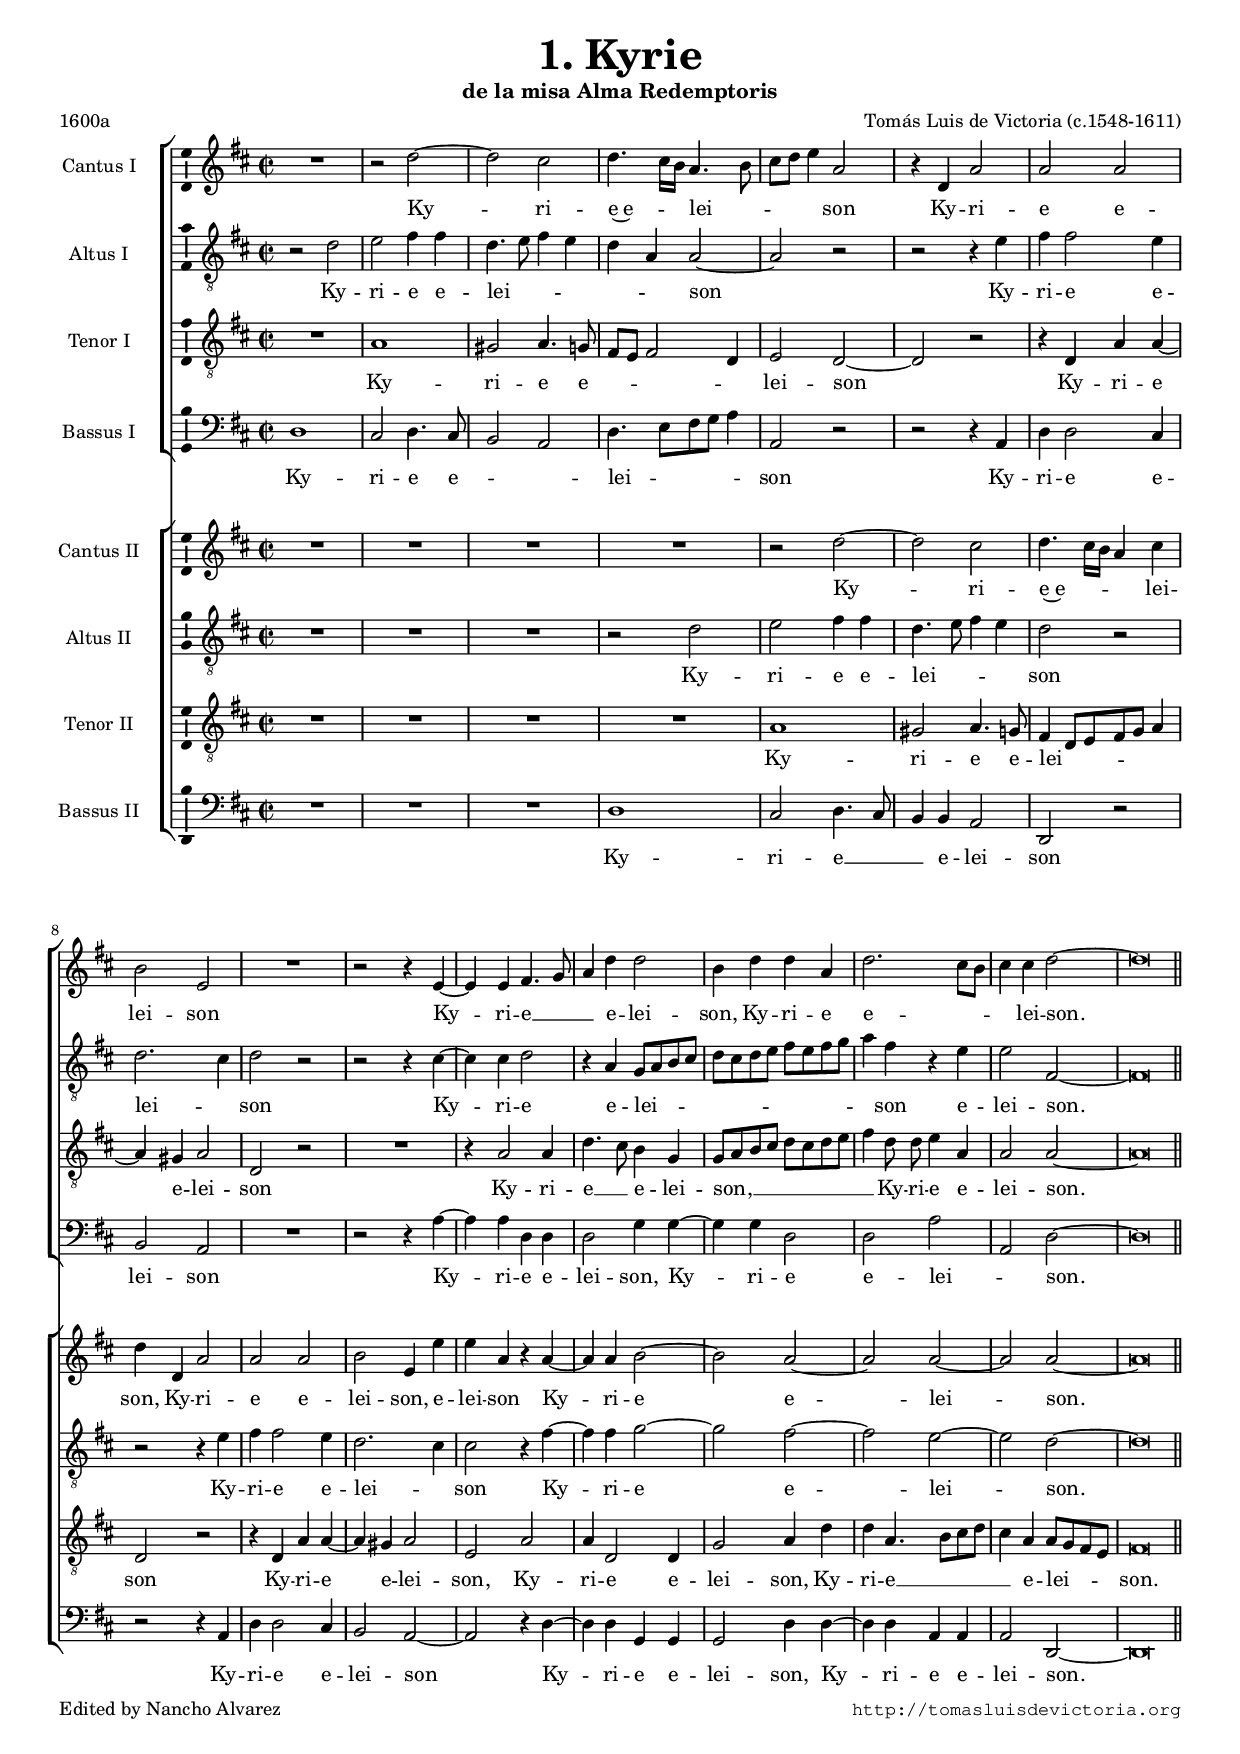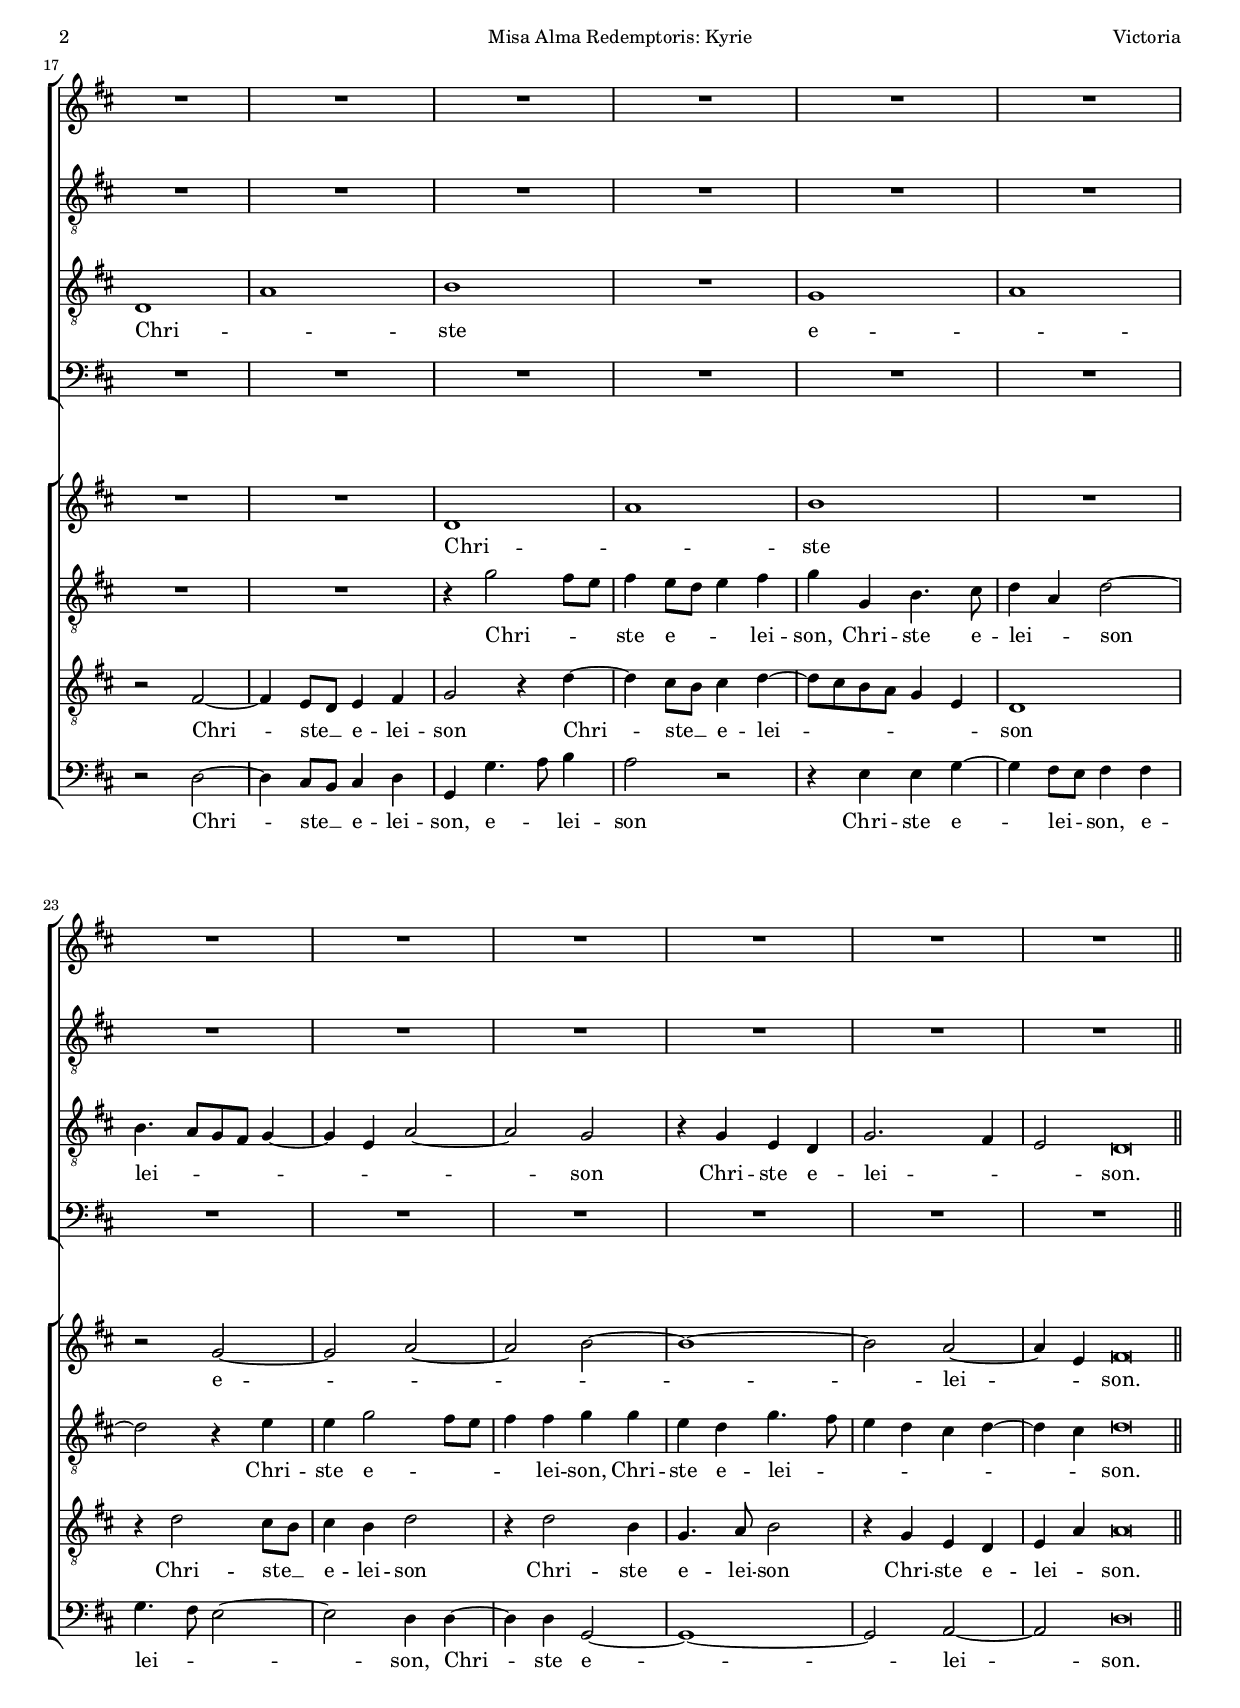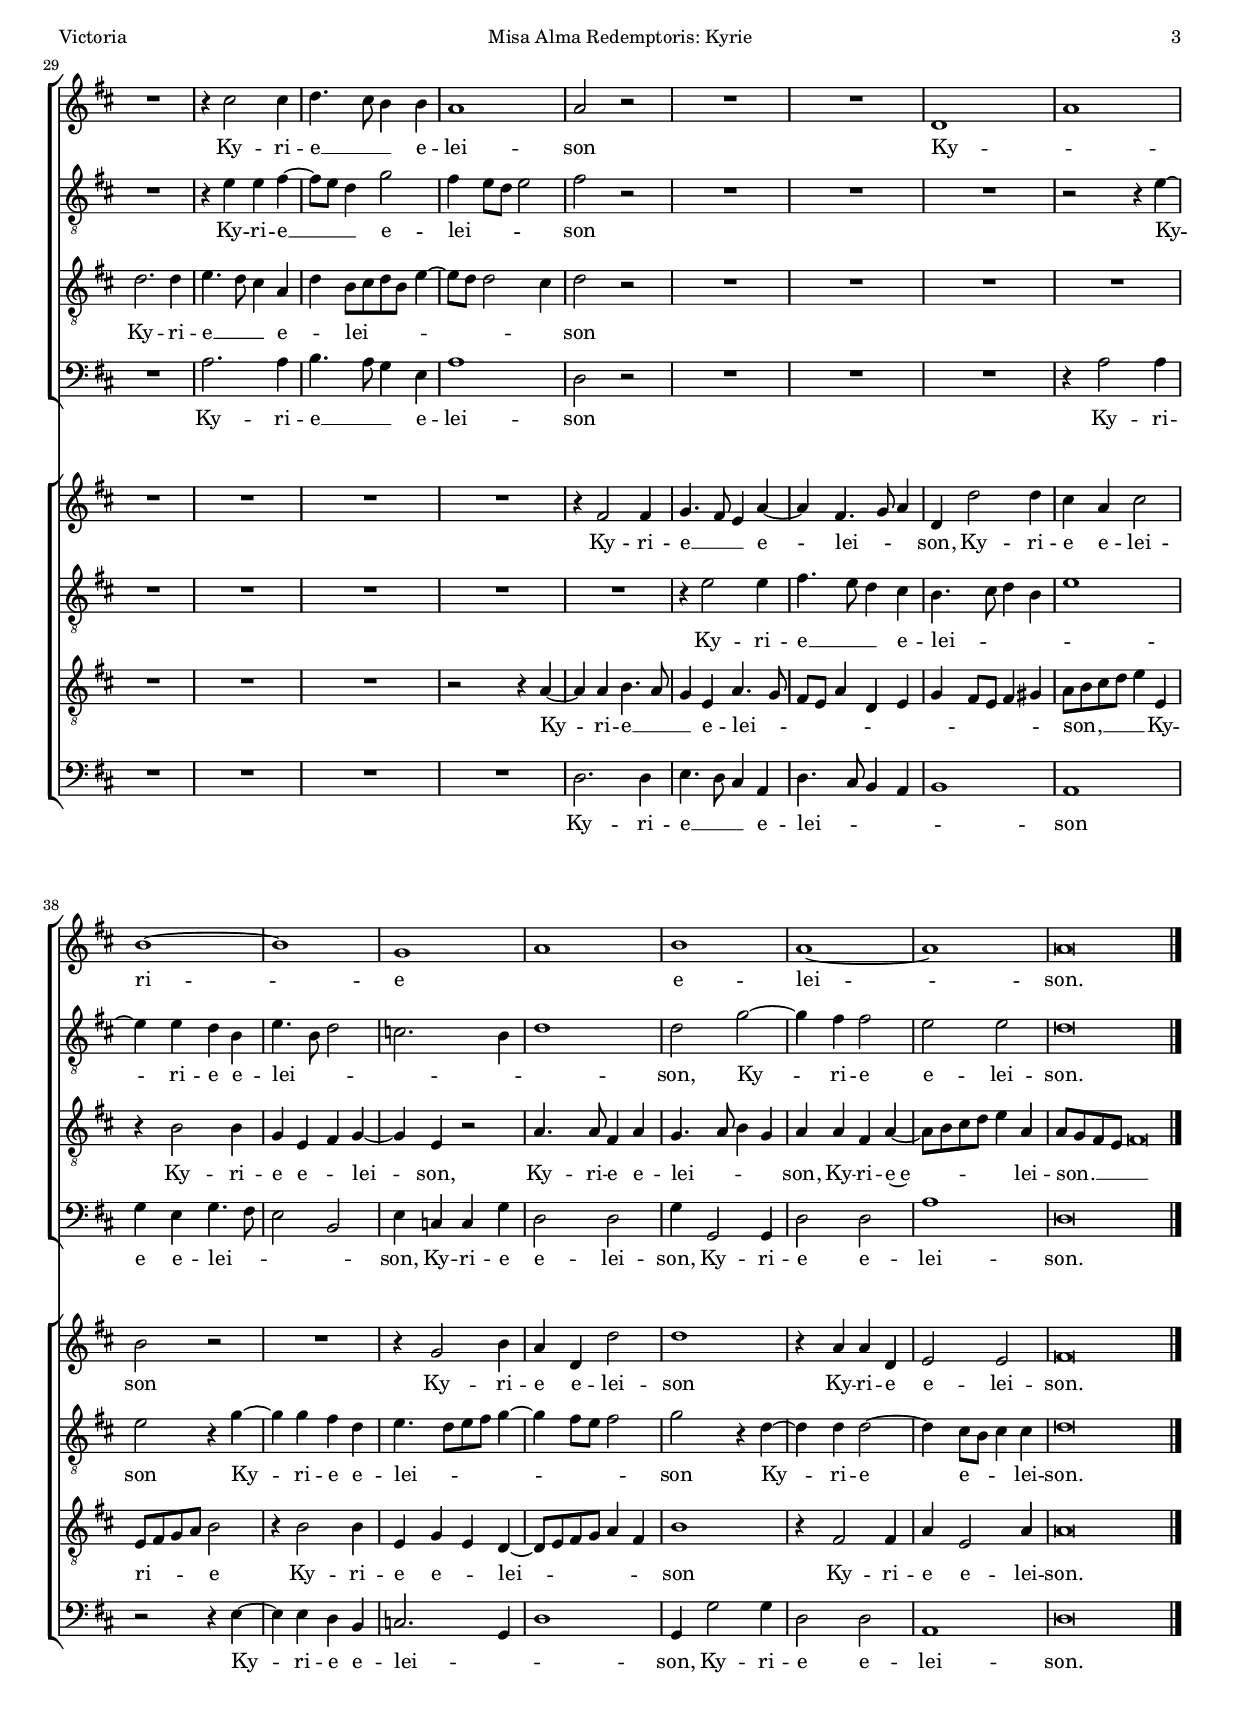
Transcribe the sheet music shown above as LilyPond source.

\version "2.18.0"

#(set-default-paper-size "a4")
#(set-global-staff-size 16.2)
#(ly:set-option 'point-and-click #f)
%mobile -s10.5 -i1.2

italicas=\override LyricText.font-shape = #'italic
rectas=\override LyricText.font-shape = #'upright
ss=\once \set suggestAccidentals = ##t
incipitwidth = 20

htitle="Misa Alma Redemptoris: Kyrie"
hcomposer="Victoria"

\header {
	title=\markup{\fontsize #3 "1. Kyrie"}
	subtitle=\markup{"de la misa Alma Redemptoris"}
	%title=\markup{\column{" " " " " " \fontsize #4 "1. Kyrie" }}
	%subtitle=\markup{\column{" " "de la misa Alma Redemptoris" " " " " " " " " }}
	composer="Tomás Luis de Victoria (c.1548-1611)"
        pdfauthor=\composer
	%opus="(-)"
	poet="1600a"
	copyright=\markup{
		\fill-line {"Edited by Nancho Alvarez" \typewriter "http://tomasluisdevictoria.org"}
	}
%	tagline=""
}


global={\key f \major \time 2/2  \skip 1*16 \bar "||" \break 
					\skip 1*12 \bar "||" \break
					\skip 1*17 \bar "|."
}

cantus={
	R1*4/4 |
	r2 f'' ~ |
	f'' e'' |
	f''4. e''16 d'' c''4. d''8 |
%5
	e'' f'' g''4 c''2 |
	r4 f' c''2 |
	c'' c'' |
	d'' g' |
	R1*4/4 |
%10
	r2 r4 g' ~ |
	g' g' a'4. bes'8 |
	c''4 f'' f''2 |
	d''4 f'' f'' c'' |
	f''2. e''8 d'' |
%15
	e''4 e'' f''2 ~
	f''\breve*1/2
	R1*4/4 |
	R1*4/4 |
	R1*4/4 |
%20
	R1*4/4 |
	R1*4/4 |
	R1*4/4 |
	R1*4/4 |
	R1*4/4 |
%25
	R1*4/4 |
	R1*4/4 |
	R1*4/4 |
	R1*4/4 |
	R1*4/4 |
%30
	r4 e''2 e''4 |
	f''4. e''8 d''4 d'' |
	c''1 |
	c''2 r |
	R1*4/4 |
%35
	R1*4/4 |
	f'1 |
	c'' | %\break
	d'' ~ |
	d'' |
%40
	bes' |
	c'' |
	d'' |
	c'' ~ |
	c'' |
%45
	c''\breve*1/2

}

altus={
	r2 f' |
	g' a'4 a' |
	f'4. g'8 a'4 g' |
	f' c' c'2 ~ |
%5
	c' r |
	r r4 g' |
	a' a'2 g'4 |
	f'2. e'4 |
	f'2 r |
%10
	r r4 e' ~ |
	e' e' f'2 |
	r4 c' bes8 c' d' e' |
	f' e' f' g' a' g' a' bes' |
	c''4 a' r g' |
%15
	g'2 a2 ~
	a\breve*1/2
	R1*4/4 |
	R1*4/4 |
	R1*4/4 |
%20
	R1*4/4 |
	R1*4/4 |
	R1*4/4 |
	R1*4/4 |
	R1*4/4 |
%25
	R1*4/4 |
	R1*4/4 |
	R1*4/4 |
	R1*4/4 |
	R1*4/4 |
%30
	r4 g' g' a' ~ |
	a'8 g' f'4 bes'2 |
	a'4 g'8 f' g'2 |
	a' r |
	R1*4/4 |
%35
	R1*4/4 |
	R1*4/4 |
	r2 r4 g' ~ |
	g' g' f' d' |
	g'4. d'8 f'2 |
%40
	ees'2. d'4 |
	f'1 |
	f'2 bes' ~ |
	bes'4 a' a'2 |
	g' g' |
%45
	f'\breve*1/2 
}

tenor={
	R1*4/4 |
	c'1 |
	b2 c'4. bes8 |
	a g a2 f4 |
%5
	g2 f ~ |
	f r |
	r4 f c' c' ~ |
	c' b c'2 |
	f r |
%10
	R1*4/4 |
	r4 c'2 c'4 |
	f'4. e'8 d'4 bes |
	bes8 c' d' e' f' e' f' g' |
	\set Staff.autoBeaming = ##f
	a'4 f'8 f' g'4 c' |
	\set Staff.autoBeaming = ##t
%15
	c'2 c'2 ~
	c'\breve*1/2
	f1 |
	c' |
	d' |
%20
	R1*4/4 |
	bes1 |
	c' |
	d'4.  c'8[ bes a] bes4 ~ |
	bes g c'2 ~ |
%25
	c' bes |
	r4 bes g f |
	bes2. a4 |
	g2 f\breve*1/4 |
	f'2. f'4 |
%30
	g'4. f'8 e'4 c' |
	f'  d'8[ e' f' d'] g'4 ~ |
	g'8 f' f'2 e'4 |
	f'2 r |
	R1*4/4 |
%35
	R1*4/4 |
	R1*4/4 |
	R1*4/4 |
	r4 d'2 d'4 |
	bes g a bes ~ |
%40
	bes g r2 |
	c'4. c'8 a4 c' |
	bes4. c'8 d'4 bes |
	c' c' a c' ~ |
	c'8 d' e' f' g'4 c' |
%45
	c'8 bes a g a\breve*1/4 
}

bassus={
	f1 |
	e2 f4. e8 |
	d2 c |
	f4.  g8[ a bes] c'4 |
%5
	c2 r |
	r r4 c |
	f f2 e4 |
	d2 c |
	R1*4/4 |
%10
	r2 r4 c' ~ |
	c' c' f f |
	f2 bes4 bes ~ |
	bes bes f2 |
	f c' |
%15
	c f2 ~
	f\breve*1/2
	R1*4/4 |
	R1*4/4 |
	R1*4/4 |
%20
	R1*4/4 |
	R1*4/4 |
	R1*4/4 |
	R1*4/4 |
	R1*4/4 |
%25
	R1*4/4 |
	R1*4/4 |
	R1*4/4 |
	R1*4/4 |
	R1*4/4 |
%30
	c'2. c'4 |
	d'4. c'8 bes4 g |
	c'1 |
	f2 r |
	R1*4/4 |
%35
	R1*4/4 |
	R1*4/4 |
	r4 c'2 c'4 |
	bes g bes4. a8 |
	g2 d |
%40
	g4 ees ees bes |
	f2 f |
	bes4 bes,2 bes,4 |
	f2 f |
	c'1 |
%45
	f\breve*1/2 
	
}

cantusdos={
	R1*4/4 |
	R1*4/4 |
	R1*4/4 |
	R1*4/4 |
%5
	r2 f'' ~ |
	f'' e'' |
	f''4. e''16 d'' c''4 e'' |
	f'' f' c''2 |
	c'' c'' |
%10
	d'' g'4 g'' |
	g'' c'' r c'' ~ |
	c'' c'' d''2 ~ |
	d'' c'' ~ |
	c'' c'' ~ |
%15
	c'' c''2 ~
	c''\breve*1/2
	R1*4/4 |
	R1*4/4 |
	f'1 |
%20
	c'' |
	d'' |
	R1*4/4 |
	r2 bes' ~ |
	bes' c'' ~ |
%25
	c'' d'' ~ |
	d''1 ~ |
	d''2 c'' ~ |
	c''4 g' a'\breve*1/4 |
	R1*4/4 |
%30
	R1*4/4 |
	R1*4/4 |
	R1*4/4 |
	r4 a'2 a'4 |
	bes'4. a'8 g'4 c'' ~ |
%35
	c'' a'4. bes'8 c''4 |
	f' f''2 f''4 |
	e'' c'' e''2 |
	d'' r |
	R1*4/4 |
%40
	r4 bes'2 d''4 |
	c'' f' f''2 |
	f''1 |
	r4 c'' c'' f' |
	g'2 g' |
%45
	a'\breve*1/2
	
}

altusdos={
	R1*4/4 |
	R1*4/4 |
	R1*4/4 |
	r2 f' |
%5
	g' a'4 a' |
	f'4. g'8 a'4 g' |
	f'2 r |
	r r4 g' |
	a' a'2 g'4 |
%10
	f'2. e'4 |
	e'2 r4 a' ~ |
	a' a' bes'2 ~ |
	bes' a' ~ |
	a' g' ~ |
%15
	g' f'2 ~
	f'\breve*1/2
	R1*4/4 |
	R1*4/4 |
	r4 bes'2 a'8 g' |
%20
	a'4 g'8 f' g'4 a' |
	bes' bes d'4. e'8 |
	f'4 c' f'2 ~ |
	f' r4 g' |
	g' bes'2 a'8 g' |
%25
	a'4 a' bes' bes' |
	g' f' bes'4. a'8 |
	g'4 f' e' f' ~ |
	f' e' f'\breve*1/4 |
	R1*4/4 |
%30
	R1*4/4 |
	R1*4/4 |
	R1*4/4 |
	R1*4/4 |
	r4 g'2 g'4 |
%35
	a'4. g'8 f'4 e' |
	d'4. e'8 f'4 d' |
	g'1 |
	g'2 r4 bes' ~ |
	bes' bes' a' f' |
%40
	g'4.  f'8[ g' a'] bes'4 ~ |
	bes' a'8 g' a'2 |
	bes' r4 f' ~ |
	f' f' f'2 ~ |
	f'4 e'8 d' e'4 e' |
%45
	f'\breve*1/2 
}

tenordos={
	R1*4/4 |
	R1*4/4 |
	R1*4/4 |
	R1*4/4 |
%5
	c'1 |
	b2 c'4. bes8 |
	a4  f8[ g a bes] c'4 |
	f2 r |
	r4 f c' c' ~ |
%10
	c' b c'2 |
	g c' |
	c'4 f2 f4 |
	bes2 c'4 f' |
	f' c'4. d'8 e' f' |
%15
	e'4 c' c'8 bes a g |
	a\breve*1/2 |
	r2 a ~ |
	a4 g8 f g4 a |
	bes2 r4 f' ~ |
%20
	f' e'8 d' e'4 f' ~ |
	f'8 e' d' c' bes4 g |
	f1 |
	r4 f'2 e'8 d' |
	e'4 d' f'2 |
%25
	r4 f'2 d'4 |
	bes4. c'8 d'2 |
	r4 bes g f |
	g c' c'\breve*1/4 |
	R1*4/4 |
%30
	R1*4/4 |
	R1*4/4 |
	r2 r4 c' ~ |
	c' c' d'4. c'8 |
	bes4 g c'4. bes8 |
%35
	a g c'4 f g |
	bes a8 g a4 b |
	c'8 d' e' f' g'4 g |
	g8 a bes c' d'2 |
	r4 d'2 d'4 |
%40
	g bes g f ~ |
	f8 g a bes c'4 a |
	d'1 |
	r4 a2 a4 |
	c' g2 c'4 |
%45
	c'\breve*1/2 
}

bassusdos={
	R1*4/4 |
	R1*4/4 |
	R1*4/4 |
	f1 |
%5
	e2 f4. e8 |
	d4 d c2 |
	f, r |
	r r4 c |
	f f2 e4 |
%10
	d2 c ~ |
	c r4 f ~ |
	f f bes, bes, |
	bes,2 f4 f ~ |
	f f c c |
%15
	c2 f, ~ |
	f,\breve*1/2 |
	r2 f ~ |
	f4 e8 d e4 f |
	bes, bes4. c'8 d'4 |
%20
	c'2 r |
	r4 g g bes ~ |
	bes a8 g a4 a |
	bes4. a8 g2 ~ |
	g f4 f ~ |
%25
	f f bes,2 ~ |
	bes,1 ~ |
	bes,2 c ~ |
	c f\breve*1/4 |
	R1*4/4 |
%30
	R1*4/4 |
	R1*4/4 |
	R1*4/4 |
	f2. f4 |
	g4. f8 e4 c |
%35
	f4. e8 d4 c |
	d1 |
	c |
	r2 r4 g ~ |
	g g f d |
%40
	ees2. bes,4 |
	f1 |
	bes,4 bes2 bes4 |
	f2 f |
	c1 |
%45
	f\breve*1/2 
}

textocantus=\lyricmode{
Ky -- _ ri -- e~e --  _ _ lei -- _ _ _ _ son
Ky -- ri -- e e -- lei -- son
Ky -- _ ri -- e __ _ _ e -- lei -- son,
Ky -- ri -- e e -- _ _ _ lei -- son. _
Ky -- ri -- e __ _ _ e -- lei -- son
Ky -- _ ri -- _ e _ e -- lei -- _ son. 
}

textoaltus=\lyricmode{
Ky -- ri -- e e -- lei -- _ _ _ _ _ son _
Ky -- ri -- e e -- lei -- _ son
Ky -- _ ri -- e e -- lei -- _ _ _ _ _ _ _ _ _ _ _ _ son
e -- lei -- son. _
Ky -- ri -- e __ _ _ _ e -- lei -- _ _ _ son
Ky -- _ ri -- e e -- lei -- _ _ _ _ _ son,
Ky -- _ ri -- e e -- lei -- son.
}

textotenor=\lyricmode{
Ky -- ri -- e e -- _ _ _ _ lei -- son _
Ky -- ri -- e _ e -- lei -- son
Ky -- ri -- e __ _ e -- lei -- son, __ _ _ _ _ _ _ _ _ 
Ky -- ri -- e e -- lei -- son. _
Chri -- _ ste
e -- _ lei -- _ _ _ _ _ _ _ _ son
Chri -- ste e -- lei -- _ _ son.
Ky -- ri -- e __ _ _ e -- _ lei -- _ _ _ _ _ _ _ _ son
Ky -- ri -- e e -- _ lei -- _ son,
Ky -- ri -- e e -- lei -- _ _ _ son,
Ky -- ri -- e~e -- _ _ _ _ _ lei -- son. __ _ _ _ _ 
}

textobassus=\lyricmode{
Ky -- ri -- e e -- _ _ lei -- _ _ _ _ son
Ky -- ri -- e e -- lei -- son
Ky -- _ ri -- e e -- lei -- son,
Ky -- _ ri -- e e -- lei -- _ son. _
Ky -- ri -- e __ _ _ e -- lei -- son
Ky -- ri -- e e -- lei -- _ _ _ son,
Ky -- ri -- e e -- lei -- son,
Ky -- ri -- e e -- lei -- son.
}


textocantusdos=\lyricmode{
Ky -- _ ri -- e~e -- _ _ _ lei -- son,
Ky -- ri -- e e -- lei -- son,
e -- lei -- son
Ky -- _ ri -- e _ e -- _ lei -- _ son. _
Chri -- _ ste e -- _ _ _ _ _ _ lei -- _ _ son.
Ky -- ri -- e __ _ _ e -- _ lei -- _ _ son,
Ky -- ri -- e e -- lei -- son
Ky -- ri -- e e -- lei -- son
Ky -- ri -- e e -- lei -- son.
}

textoaltusdos=\lyricmode{
Ky -- ri -- e e -- lei -- _ _ _ son
Ky -- ri -- e e -- lei -- _ son
Ky -- _ ri -- e _ e -- _ lei -- _ son. _
Chri -- _ _ ste e -- _ _ lei -- son,
Chri -- ste e -- lei -- _ son _
Chri -- ste e -- _ _ _ lei -- son,
Chri -- ste e -- lei -- _ _ _ _ _ _ _ son.
Ky -- ri -- e __ _ _ e -- lei -- _ _ _ _ son
Ky -- _ ri -- e e -- lei -- _ _ _ _ _ _ _ _ son
Ky -- _ ri -- e _ e -- _ _ lei -- son. 
}

textotenordos=\lyricmode{
Ky -- ri -- e e -- lei -- _ _ _ _ _ son
Ky -- ri -- e _ e -- lei -- son,
Ky -- ri -- e e -- lei -- son,
Ky -- ri -- e __ _ _ _ _ e -- lei -- _ _ _ son.
Chri -- _ ste __ _ e -- lei -- son
Chri -- _ ste __ _ e -- lei -- _ _ _ _ _ _ son
Chri -- ste __ _ e -- lei -- son
Chri -- ste e -- lei -- son
Chri -- ste e -- lei -- _ son.
Ky -- _ ri -- e __ _ _ e -- lei -- _ _ _ _ _ _ _ _ _ _ _ son, __ _ _ _ _ 
Ky -- ri -- _ _ _ e
Ky -- ri -- e e -- _ lei -- _ _ _ _ _ _ son
Ky -- ri -- e e -- lei -- son. 
}

textobassusdos=\lyricmode{
Ky -- ri -- e __ _ _ e -- lei -- son
Ky -- ri -- e e -- lei -- son _
Ky -- _ ri -- e e -- lei -- son,
Ky -- _ ri -- e e -- lei -- son. _
Chri -- _ ste __ _ e -- lei -- son,
e -- _ lei -- son
Chri -- ste e -- _ lei -- _ son, 
e -- lei -- _ _ _ son,
Chri -- _ ste e -- _ _ lei -- _ son.
Ky -- ri -- e __ _ _ e -- lei -- _ _ _ _ son
Ky -- _ ri -- e e -- lei -- _ _ son,
Ky -- ri -- e e -- lei -- son. 
}


incipitcantus=\markup{
	\score{
		{ 
		\set Staff.instrumentName="Cantus I  "
		\override NoteHead.style = #'neomensural
		\override Rest.style = #'neomensural
		\override Staff.TimeSignature.style = #'neomensural
		\cadenzaOn 
		\clef "petrucci-g"
		\key f \major
		\time 4/4
		f''\breve
		} 
	\layout {
		\context {\Voice
			\remove Ligature_bracket_engraver
			\consists Mensural_ligature_engraver
		}
		line-width=\incipitwidth
		indent = 0
	}
	}
}

incipitaltus=\markup{
	\score{
		{ 
		\set Staff.instrumentName="Altus I   "
		\override NoteHead.style = #'neomensural 
		\override Rest.style = #'neomensural
		\override Staff.TimeSignature.style = #'neomensural
		\cadenzaOn 
		\clef "petrucci-c2"
		\key f \major
		\time 4/4
		f'1
		} 
	\layout {
		\context {\Voice
			\remove Ligature_bracket_engraver
			\consists Mensural_ligature_engraver
		}
		line-width=\incipitwidth
		indent = 0
	}
	}
}

incipittenor=\markup{
	\score{
		{ 
		\set Staff.instrumentName="Tenor I   "
		\override NoteHead.style = #'neomensural 
		\override Rest.style = #'neomensural
		\override Staff.TimeSignature.style = #'neomensural
		\cadenzaOn 
		\clef "petrucci-c3"
		\key f \major
		\time 4/4
		c'\breve
		} 
	\layout {
		\context {\Voice
			\remove Ligature_bracket_engraver
			\consists Mensural_ligature_engraver
		}
		line-width=\incipitwidth
		indent=0
	}
	}
}

incipitbassus=\markup{
	\score{
		{ 
		\set Staff.instrumentName="Bassus I  "
		\override NoteHead.style = #'neomensural 
		\override Rest.style = #'neomensural
		\override Staff.TimeSignature.style = #'neomensural
		\cadenzaOn 
		\clef "petrucci-c4"
		\key f \major
		\time 4/4
		f\breve
		} 
	\layout {
		\context {\Voice
			\remove Ligature_bracket_engraver
			\consists Mensural_ligature_engraver
		}
		line-width=\incipitwidth
		indent = 0
	}
	}
}

incipitcantusdos=\markup{
	\score{
		{ 
		\set Staff.instrumentName="Cantus II "
		\override NoteHead.style = #'neomensural
		\override Rest.style = #'neomensural
		\override Staff.TimeSignature.style = #'neomensural
		\cadenzaOn 
		\clef "petrucci-g"
		\key f \major
		\time 4/4
		f''\breve
		} 
	\layout {
		\context {\Voice
			\remove Ligature_bracket_engraver
			\consists Mensural_ligature_engraver
		}
		line-width=\incipitwidth
		indent = 0
	}
	}
}

incipitaltusdos=\markup{
	\score{
		{ 
		\set Staff.instrumentName="Altus II  "
		\override NoteHead.style = #'neomensural 
		\override Rest.style = #'neomensural
		\override Staff.TimeSignature.style = #'neomensural
		\cadenzaOn 
		\clef "petrucci-c2"
		\key f \major
		\time 4/4
		f'1
		} 
	\layout {
		\context {\Voice
			\remove Ligature_bracket_engraver
			\consists Mensural_ligature_engraver
		}
		line-width=\incipitwidth
		indent = 0
	}
	}
}

incipittenordos=\markup{
	\score{
		{ 
		\set Staff.instrumentName="Tenor II  "
		\override NoteHead.style = #'neomensural 
		\override Rest.style = #'neomensural
		\override Staff.TimeSignature.style = #'neomensural
		\cadenzaOn 
		\clef "petrucci-c3"
		\key f \major
		\time 4/4
		c'\breve
		} 
	\layout {
		\context {\Voice
			\remove Ligature_bracket_engraver
			\consists Mensural_ligature_engraver
		}
		line-width=\incipitwidth
		indent=0
	}
	}
}

incipitbassusdos=\markup{
	\score{
		{ 
		\set Staff.instrumentName="Bassus II "
		\override NoteHead.style = #'neomensural 
		\override Rest.style = #'neomensural
		\override Staff.TimeSignature.style = #'neomensural
		\cadenzaOn 
		\clef "petrucci-c4"
		\key f \major
		\time 4/4
		f\breve
		} 
	\layout {
		\context {\Voice
			\remove Ligature_bracket_engraver
			\consists Mensural_ligature_engraver
		}
		line-width=\incipitwidth
		indent = 0
	}
	}
}


\score {\transpose c' a{
<<
\new ChoirStaff<<

	\new Staff <<\global
	\new Voice="v1" {
		%\set Staff.instrumentName=\incipitcantus
		\set Staff.instrumentName="Cantus I "
		\clef "treble"
		\cantus }
	\new Lyrics \lyricsto "v1" {\textocantus }
	>>

	
	\new Staff << \global
	\new Voice="v2" {
		%\set Staff.instrumentName=\incipitaltus
		\set Staff.instrumentName="Altus I "
		\clef "G_8" 
		\altus}
	\new Lyrics \lyricsto "v2" {\textoaltus }
	>>

	
	\new Staff <<\global
	\new Voice="v3" {
		%\set Staff.instrumentName=\incipittenor
		\set Staff.instrumentName="Tenor I "
		\clef "G_8"
		\tenor }
	\new Lyrics \lyricsto "v3" {\textotenor }
	>>
	

	\new Staff <<\global
	\new Voice="v4" {
		%\set Staff.instrumentName=\incipitbassus
		\set Staff.instrumentName="Bassus I "
		\clef "bass" 
		\bassus }
	\new Lyrics \lyricsto "v4" {\textobassus }
	>>
	
>>

\new ChoirStaff<<

	\new Staff <<\global
	\new Voice="v5" {
		%\set Staff.instrumentName=\incipitcantusdos
		\set Staff.instrumentName="Cantus II "
		\clef "treble"
		\cantusdos }
	\new Lyrics \lyricsto "v5" {\textocantusdos }
	>>

	
	\new Staff << \global
	\new Voice="v6" {
		%\set Staff.instrumentName=\incipitaltusdos
		\set Staff.instrumentName="Altus II "
		\clef "G_8" 
		\altusdos }
	\new Lyrics \lyricsto "v6" {\textoaltusdos }
	>>

	
	\new Staff <<\global
	\new Voice="v7" {
		%\set Staff.instrumentName=\incipittenordos
		\set Staff.instrumentName="Tenor II "
		\clef "G_8"
		\tenordos }
	\new Lyrics \lyricsto "v7" {\textotenordos }
	>>
	

	\new Staff <<\global
	\new Voice="v8" {
		%\set Staff.instrumentName=\incipitbassusdos
		\set Staff.instrumentName="Bassus II "
		\clef "bass" 
		\bassusdos }
	\new Lyrics \lyricsto "v8" {\textobassusdos }
	>>
	
>>

>> 
	}%transpose

\layout{ 
	\context {\Lyrics 
		\override VerticalAxisGroup.staff-affinity = #UP
		\override VerticalAxisGroup.nonstaff-relatedstaff-spacing =
			#'((basic-distance . 0) (minimum-distance . 0) (padding . 1))
		\override LyricText.font-size = #1.2
		\override LyricHyphen.minimum-distance = #0.5
	}
	\context {\Score 
		tempoHideNote = ##t
		\override BarNumber.padding = #2 
	}
	\context {\Voice 
		melismaBusyProperties = #'()
		%autoBeaming = ##f
	}
        \context {\ChoirStaff 
                  \override StaffGrouper.staffgroup-staff-spacing =
                        #'((basic-distance . 15) (minimum-distance . 0) (padding . 1))
                  \override StaffGrouper.staff-staff-spacing =
                        #'((basic-distance . 11) (minimum-distance . 0) (padding . 1))
        }
	\context {\Staff 
                %\RemoveEmptyStaves
                %\override VerticalAxisGroup.remove-first = ##t
		\consists Ambitus_engraver 
		\override LigatureBracket.padding = #1
	}
}

%\midi { \mtempo }

}


\paper{
	evenHeaderMarkup=\markup  \fill-line { \fromproperty #'page:page-number-string \htitle \hcomposer }
	oddHeaderMarkup= \markup  \fill-line { \on-the-fly #not-first-page \hcomposer \on-the-fly #not-first-page \htitle \on-the-fly #not-first-page \fromproperty #'page:page-number-string }
	%system-count=20
	%page-count = 8
	ragged-last-bottom = ##f
	indent=1.9\cm
	system-system-spacing =
	#'((basic-distance . 20) (minimum-distance . 0) (padding . 5))
	top-system-spacing = % header
	#'((basic-distance . 9) (minimum-distance . 0) (padding . 0))
	last-bottom-spacing = % footer
	#'((basic-distance . 12) (minimum-distance . 0) (padding . 0))

}
